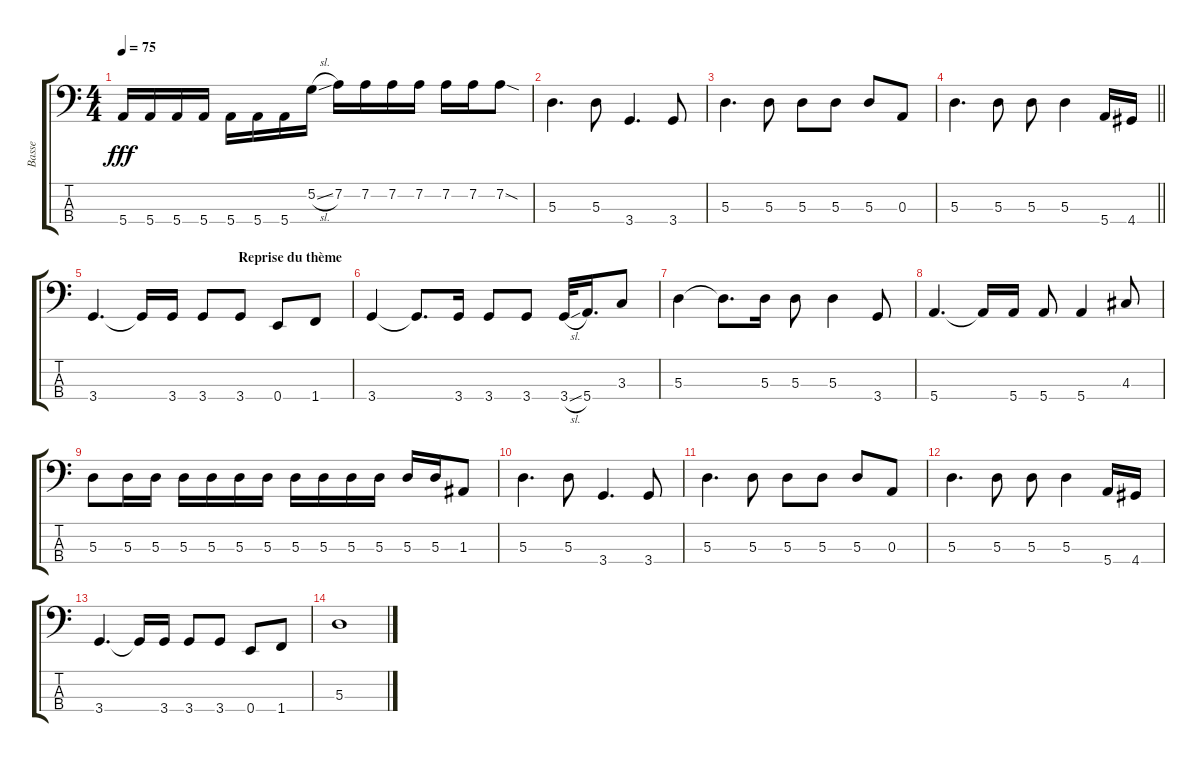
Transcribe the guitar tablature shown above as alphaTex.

\track ("Basse" "Basse") {instrument electricbassfinger}
\staff {score tabs}
\tuning (G2 D2 A1 E1) {hide}
\ts (4 4)
\tempo 75
\clef f4
\ks c
5.4.16{dy fff} 5.4.16 5.4.16 5.4.16 5.4.16 5.4.16 5.4.16 5.2{sl}.16 7.2.16 7.2.16 7.2.16 7.2.16 7.2.16 7.2.16 7.2{sod}.8 |
5.3.4{d} 5.3.8 3.4.4{d} 3.4.8 |
5.3.4{d} 5.3.8 5.3.8 5.3.8 5.3.8 0.3.8 |
\barLineRight lightlight
5.3.4{d} 5.3.8 5.3.8 5.3.4 5.4.16 4.4.16 |
\section ("" "                                           Reprise du thème")
3.4.4{d} 3.4{t}.16 3.4.16 3.4.8 3.4.8 0.4.8 1.4.8 |
3.4.4 3.4{t}.8{d} 3.4.16 3.4.8 3.4.8 3.4{sl}.32 5.4.16{d} 3.3.8 |
5.3.4 5.3{t}.8{d} 5.3.16 5.3.8 5.3.4 3.4.8 |
5.4.4{d} 5.4{t}.16 5.4.16 5.4.8 5.4.4 4.3.8 |
5.3.8 5.3.16 5.3.16 5.3.16 5.3.16 5.3.16 5.3.16 5.3.16 5.3.16 5.3.16 5.3.16 5.3.16 5.3.16 1.3.8 |
5.3.4{d} 5.3.8 3.4.4{d} 3.4.8 |
5.3.4{d} 5.3.8 5.3.8 5.3.8 5.3.8 0.3.8 |
5.3.4{d} 5.3.8 5.3.8 5.3.4 5.4.16 4.4.16 |
3.4.4{d} 3.4{t}.16 3.4.16 3.4.8 3.4.8 0.4.8 1.4.8 |
5.3.1
